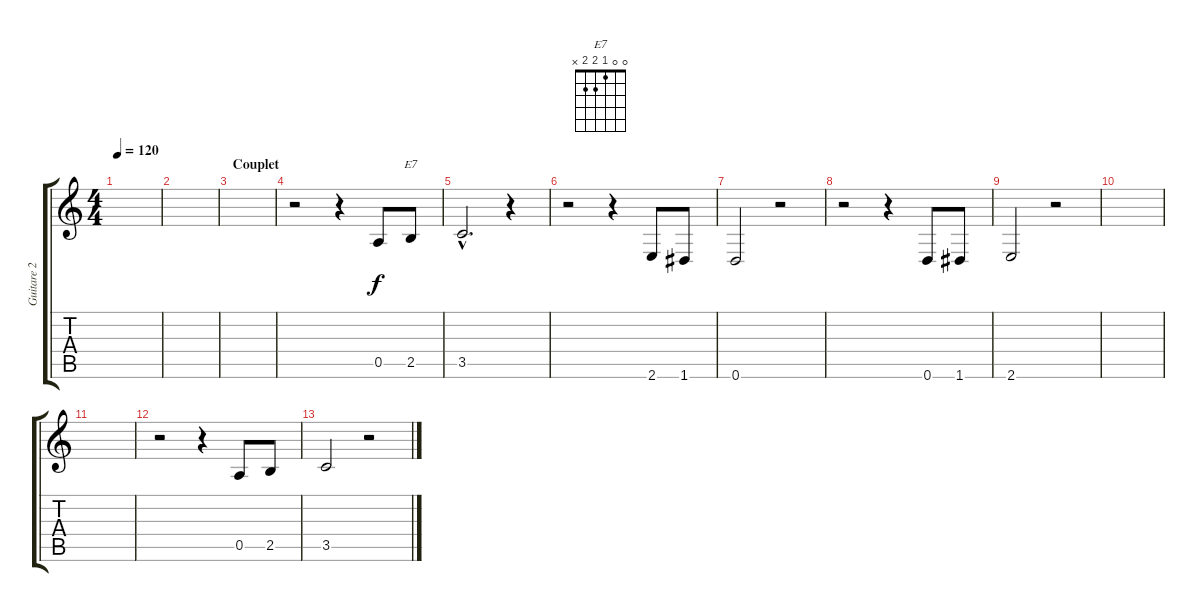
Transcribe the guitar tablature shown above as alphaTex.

\track ("Guitare 2" "Guitare 2") {instrument distortionguitar}
\staff {score tabs}
\tuning (D4 B3 G3 D3 A2 D2) {hide}
\chord ("E7" 0 0 1 2 2 x)
\ts (4 4)
\tempo 120
\clef g2
\ks c
|
|
\section ("" "Couplet")
|
r.2 r.4 0.5.8 2.5.8{ch "E7"} |
3.5{hac}.2{d} r.4 |
r.2 r.4 2.6.8 1.6.8 |
0.6.2 r.2 |
r.2 r.4 0.6.8 1.6.8 |
2.6.2 r.2 |
|
|
r.2 r.4 0.5.8 2.5.8 |
3.5.2 r.2
